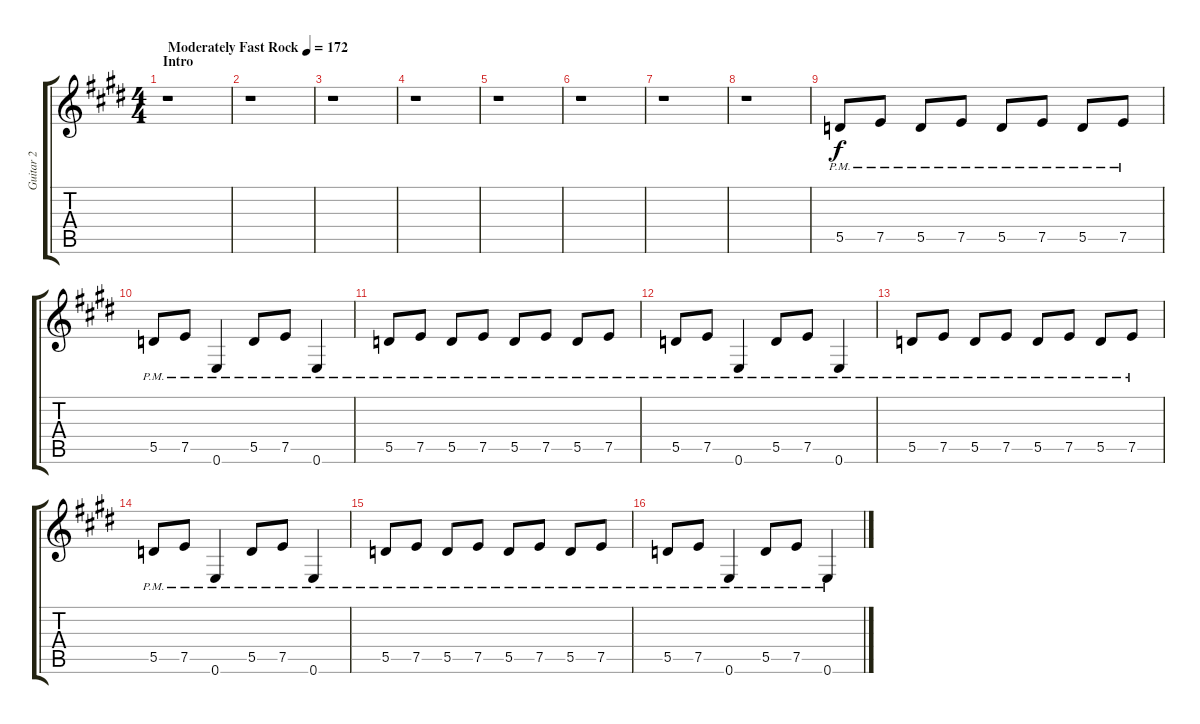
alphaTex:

\track ("Guitar 2" "Guitar 2") {instrument distortionguitar}
\staff {score tabs}
\tuning (E4 B3 G3 D3 A2 E2) {hide}
\ts (4 4)
\section ("" "Intro")
\tempo (172 "Moderately Fast Rock")
\clef g2
\ks e
r.1{dy f instrument distortionguitar} |
r.1 |
r.1 |
r.1 |
r.1 |
r.1 |
r.1 |
r.1 |
5.5{pm}.8 7.5{pm}.8 5.5{pm}.8 7.5{pm}.8 5.5{pm}.8 7.5{pm}.8 5.5{pm}.8 7.5{pm}.8 |
5.5{pm}.8 7.5{pm}.8 0.6{pm}.4 5.5{pm}.8 7.5{pm}.8 0.6{pm}.4 |
5.5{pm}.8 7.5{pm}.8 5.5{pm}.8 7.5{pm}.8 5.5{pm}.8 7.5{pm}.8 5.5{pm}.8 7.5{pm}.8 |
5.5{pm}.8 7.5{pm}.8 0.6{pm}.4 5.5{pm}.8 7.5{pm}.8 0.6{pm}.4 |
5.5{pm}.8 7.5{pm}.8 5.5{pm}.8 7.5{pm}.8 5.5{pm}.8 7.5{pm}.8 5.5{pm}.8 7.5{pm}.8 |
5.5{pm}.8 7.5{pm}.8 0.6{pm}.4 5.5{pm}.8 7.5{pm}.8 0.6{pm}.4 |
5.5{pm}.8 7.5{pm}.8 5.5{pm}.8 7.5{pm}.8 5.5{pm}.8 7.5{pm}.8 5.5{pm}.8 7.5{pm}.8 |
5.5{pm}.8 7.5{pm}.8 0.6{pm}.4 5.5{pm}.8 7.5{pm}.8 0.6{pm}.4
